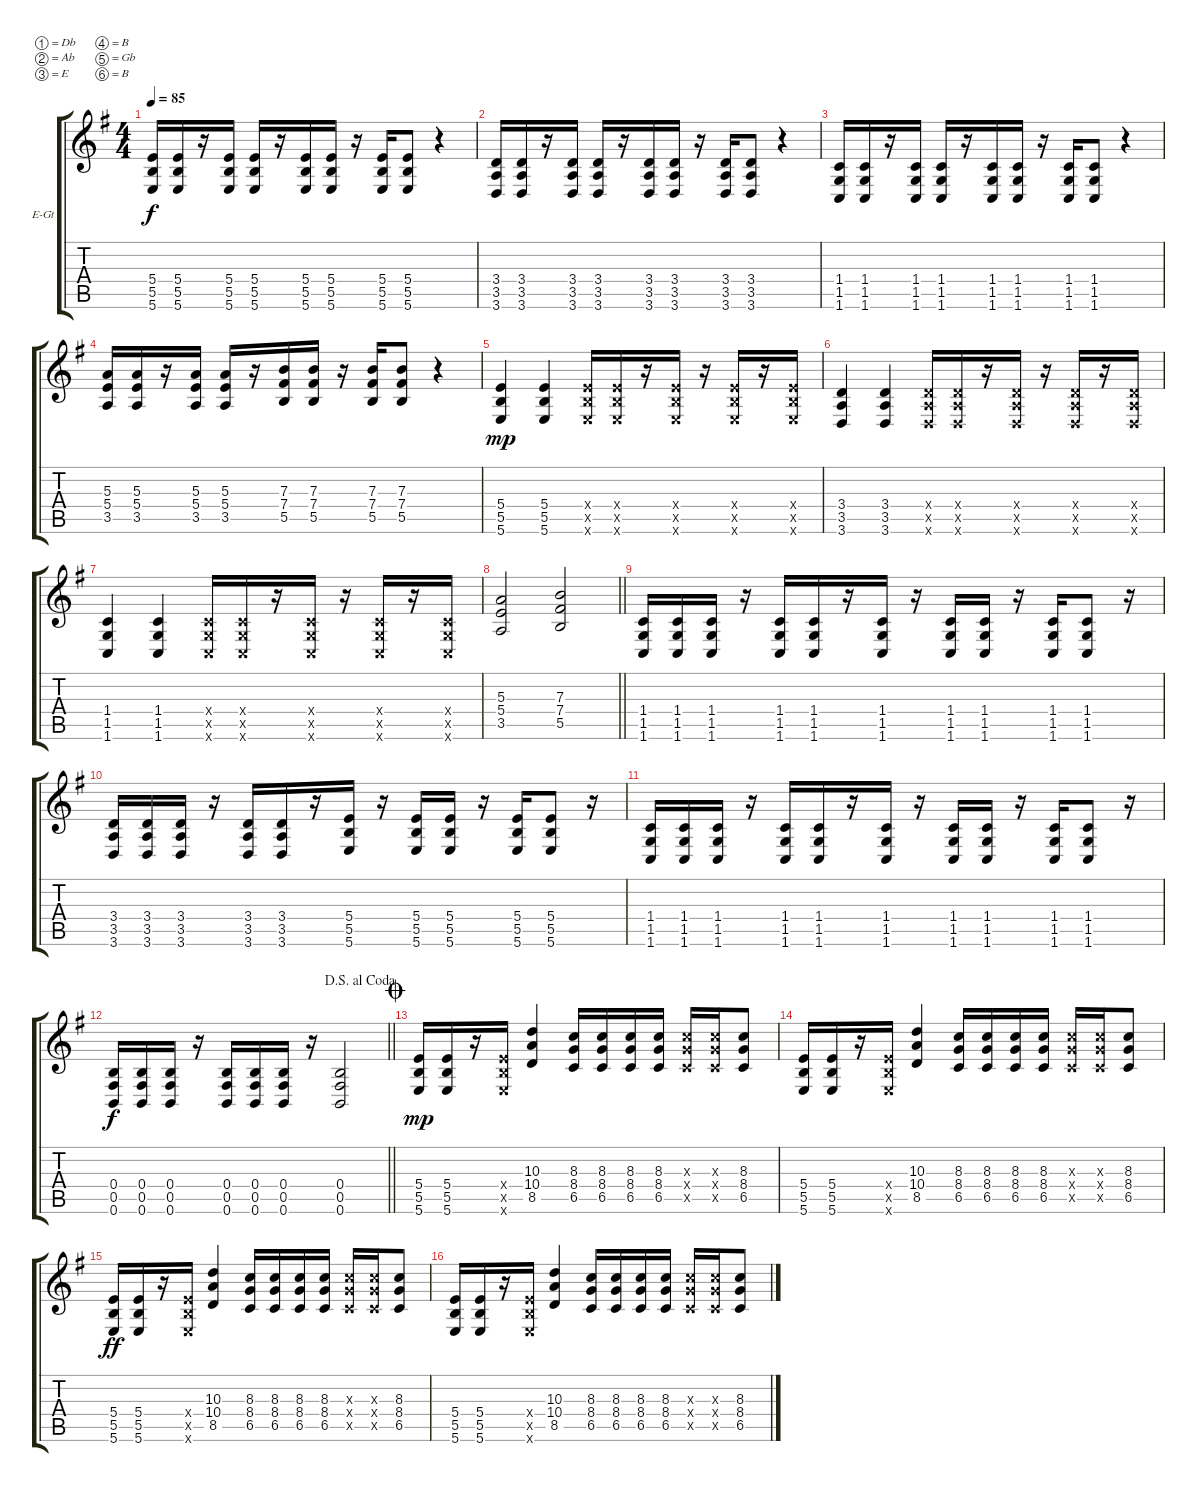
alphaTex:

\bracketExtendMode groupsimilarinstruments
\firstSystemTrackNameOrientation horizontal
\otherSystemsTrackNameOrientation horizontal
\track ("RG" "E-Gt") {instrument distortionguitar}
\staff {score tabs}
\tuning (Db4 Ab3 E3 B2 Gb2 B1)
\ts (4 4)
\tempo 85
\clef g2
\ks eminor
(5.4 5.5 5.6).16{dy f} (5.4 5.5 5.6).16 r.16 (5.4 5.5 5.6).16 (5.4 5.5 5.6).16 r.16 (5.4 5.5 5.6).16 (5.4 5.5 5.6).16 r.16 (5.4 5.5 5.6).16 (5.4 5.5 5.6).8 r.4 |
(3.4 3.5 3.6).16 (3.4 3.5 3.6).16 r.16 (3.4 3.5 3.6).16 (3.4 3.5 3.6).16 r.16 (3.4 3.5 3.6).16 (3.4 3.5 3.6).16 r.16 (3.4 3.5 3.6).16 (3.4 3.5 3.6).8 r.4 |
(1.4 1.5 1.6).16 (1.4 1.5 1.6).16 r.16 (1.4 1.5 1.6).16 (1.4 1.5 1.6).16 r.16 (1.4 1.5 1.6).16 (1.4 1.5 1.6).16 r.16 (1.4 1.5 1.6).16 (1.4 1.5 1.6).8 r.4 |
(5.3 5.4 3.5).16 (5.3 5.4 3.5).16 r.16 (5.3 5.4 3.5).16 (5.3 5.4 3.5).16 r.16 (7.3 7.4 5.5).16 (7.3 7.4 5.5).16 r.16 (7.3 7.4 5.5).16 (7.3 7.4 5.5).8 r.4 |
(5.4 5.5 5.6).4{dy mp} (5.4 5.5 5.6).4 (5.4{x} 5.5{x} 5.6{x}).16 (5.4{x} 5.5{x} 5.6{x}).16 r.16 (5.4{x} 5.5{x} 5.6{x}).16 r.16 (5.4{x} 5.5{x} 5.6{x}).16 r.16 (5.4{x} 5.5{x} 5.6{x}).16 |
(3.4 3.5 3.6).4 (3.4 3.5 3.6).4 (3.4{x} 3.5{x} 3.6{x}).16 (3.4{x} 3.5{x} 3.6{x}).16 r.16 (3.4{x} 3.5{x} 3.6{x}).16 r.16 (3.4{x} 3.5{x} 3.6{x}).16 r.16 (3.4{x} 3.5{x} 3.6{x}).16 |
(1.4 1.5 1.6).4 (1.4 1.5 1.6).4 (1.4{x} 1.5{x} 1.6{x}).16 (1.4{x} 1.5{x} 1.6{x}).16 r.16 (1.4{x} 1.5{x} 1.6{x}).16 r.16 (1.4{x} 1.5{x} 1.6{x}).16 r.16 (1.4{x} 1.5{x} 1.6{x}).16 |
\barLineRight lightlight
(5.3 5.4 3.5).2 (7.3 7.4 5.5).2 |
(1.4 1.5 1.6).16 (1.4 1.5 1.6).16 (1.4 1.5 1.6).16 r.16 (1.4 1.5 1.6).16 (1.4 1.5 1.6).16 r.16 (1.4 1.5 1.6).16 r.16 (1.4 1.5 1.6).16 (1.4 1.5 1.6).16 r.16 (1.4 1.5 1.6).16 (1.4 1.5 1.6).8 r.16 |
(3.4 3.5 3.6).16 (3.4 3.5 3.6).16 (3.4 3.5 3.6).16 r.16 (3.4 3.5 3.6).16 (3.4 3.5 3.6).16 r.16 (5.4 5.5 5.6).16 r.16 (5.4 5.5 5.6).16 (5.4 5.5 5.6).16 r.16 (5.4 5.5 5.6).16 (5.4 5.5 5.6).8 r.16 |
(1.4 1.5 1.6).16 (1.4 1.5 1.6).16 (1.4 1.5 1.6).16 r.16 (1.4 1.5 1.6).16 (1.4 1.5 1.6).16 r.16 (1.4 1.5 1.6).16 r.16 (1.4 1.5 1.6).16 (1.4 1.5 1.6).16 r.16 (1.4 1.5 1.6).16 (1.4 1.5 1.6).8 r.16 |
\jump dalsegnoalcoda
\barLineRight lightlight
(0.4 0.5 0.6).16{dy f} (0.4 0.5 0.6).16 (0.4 0.5 0.6).16 r.16 (0.4 0.5 0.6).16 (0.4 0.5 0.6).16 (0.4 0.5 0.6).16 r.16 (0.4 0.5 0.6).2 |
\jump coda
(5.4 5.5 5.6).16{dy mp} (5.4 5.5 5.6).16 r.16 (5.4{x} 5.5{x} 5.6{x}).16 (10.3 10.4 8.5).4 (8.3 8.4 6.5).16 (8.3 8.4 6.5).16 (8.3 8.4 6.5).16 (8.3 8.4 6.5).16 (8.3{x} 8.4{x} 6.5{x}).16 (8.3{x} 8.4{x} 6.5{x}).16 (8.3 8.4 6.5).8 |
(5.4 5.5 5.6).16 (5.4 5.5 5.6).16 r.16 (5.4{x} 5.5{x} 5.6{x}).16 (10.3 10.4 8.5).4 (8.3 8.4 6.5).16 (8.3 8.4 6.5).16 (8.3 8.4 6.5).16 (8.3 8.4 6.5).16 (8.3{x} 8.4{x} 6.5{x}).16 (8.3{x} 8.4{x} 6.5{x}).16 (8.3 8.4 6.5).8 |
(5.4 5.5 5.6).16{dy ff} (5.4 5.5 5.6).16 r.16 (5.4{x} 5.5{x} 5.6{x}).16 (10.3 10.4 8.5).4 (8.3 8.4 6.5).16 (8.3 8.4 6.5).16 (8.3 8.4 6.5).16 (8.3 8.4 6.5).16 (8.3{x} 8.4{x} 6.5{x}).16 (8.3{x} 8.4{x} 6.5{x}).16 (8.3 8.4 6.5).8 |
(5.4 5.5 5.6).16 (5.4 5.5 5.6).16 r.16 (5.4{x} 5.5{x} 5.6{x}).16 (10.3 10.4 8.5).4 (8.3 8.4 6.5).16 (8.3 8.4 6.5).16 (8.3 8.4 6.5).16 (8.3 8.4 6.5).16 (8.3{x} 8.4{x} 6.5{x}).16 (8.3{x} 8.4{x} 6.5{x}).16 (8.3 8.4 6.5).8
